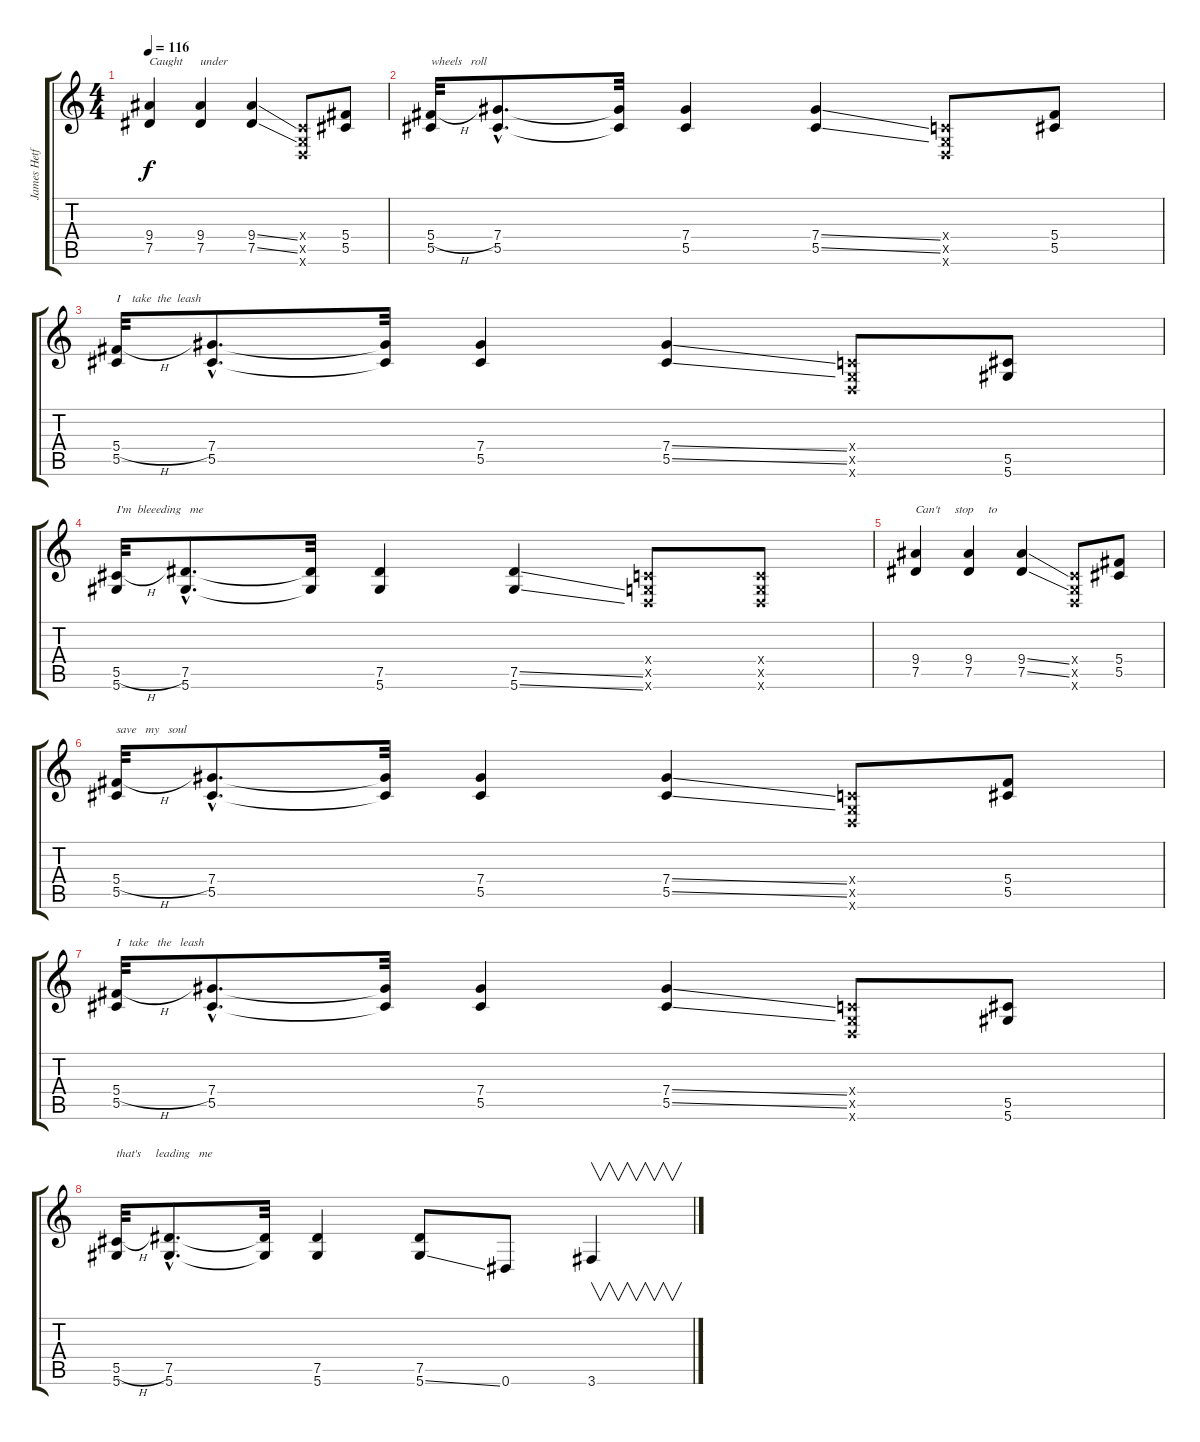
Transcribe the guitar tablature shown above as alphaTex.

\track ("James Hetfield" "James Hetf") {instrument electricguitarclean}
\staff {score tabs}
\tuning (Eb4 Bb3 Gb3 Db3 Ab2 Eb2) {hide}
\ts (4 4)
\tempo 116
\clef g2
\ks c
(9.4 7.5).4{txt "Caught      under " dy f} (9.4 7.5).4 (9.4{ss} 7.5{ss}).4 (-1.4{x} -1.5{x} -1.6{x}).8 (5.4 5.5).8 |
(5.4{h} 5.5).32{txt "wheels   roll"} (7.4{hac} 5.5{hac}).8{d} (7.4{t} 5.5{t}).32 (7.4 5.5).4 (7.4{ss} 5.5{ss}).4 (-1.4{x} -1.5{x} -1.6{x}).8 (5.4 5.5).8 |
(5.4{h} 5.5).32{txt "I    take  the  leash"} (7.4{hac} 5.5{hac}).8{d} (7.4{t} 5.5{t}).32 (7.4 5.5).4 (7.4{ss} 5.5{ss}).4 (-1.4{x} -1.5{x} -1.6{x}).8 (5.5 5.6).8 |
(5.5{h} 5.6).32{txt "I'm  bleeeding   me"} (7.5{hac} 5.6{hac}).8{d} (7.5{t} 5.6{t}).32 (7.5 5.6).4 (7.5{ss} 5.6{ss}).4 (-1.4{x} -1.5{x} -1.6{x}).8 (-1.4{x} -1.5{x} -1.6{x}).8 |
(9.4 7.5).4{txt "Can't     stop     to"} (9.4 7.5).4 (9.4{ss} 7.5{ss}).4 (-1.4{x} -1.5{x} -1.6{x}).8 (5.4 5.5).8 |
(5.4{h} 5.5).32{txt "save   my   soul  "} (7.4{hac} 5.5{hac}).8{d} (7.4{t} 5.5{t}).32 (7.4 5.5).4 (7.4{ss} 5.5{ss}).4 (-1.4{x} -1.5{x} -1.6{x}).8 (5.4 5.5).8 |
(5.4{h} 5.5).32{txt "I   take   the   leash  "} (7.4{hac} 5.5{hac}).8{d} (7.4{t} 5.5{t}).32 (7.4 5.5).4 (7.4{ss} 5.5{ss}).4 (-1.4{x} -1.5{x} -1.6{x}).8 (5.5 5.6).8 |
(5.5{h} 5.6).32{txt "that's     leading   me"} (7.5{hac} 5.6{hac}).8{d} (7.5{t} 5.6{t}).32 (7.5 5.6).4 (7.5{ss} 5.6{ss}).8 0.6.8 3.6.4{v}
